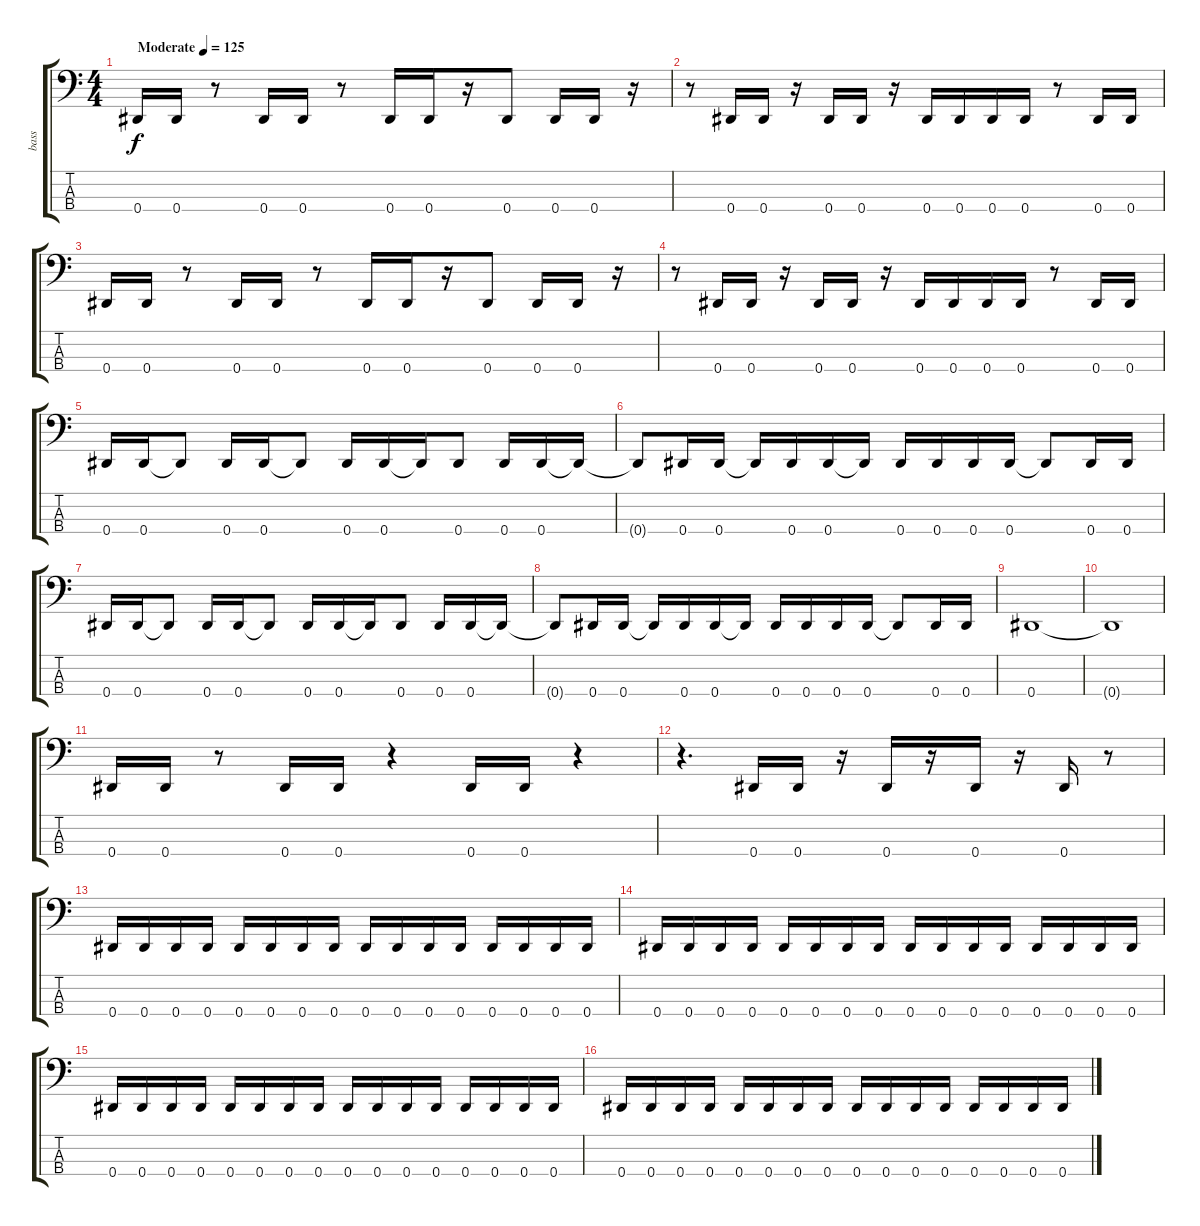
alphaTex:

\track ("bass" "bass") {instrument electricbasspick}
\staff {score tabs}
\tuning (Ab2 Eb2 Bb1 Eb1) {hide}
\ts (4 4)
\tempo (125 "Moderate")
\clef f4
\ks c
0.4.16{dy f instrument electricbasspick} 0.4.16 r.8 0.4.16 0.4.16 r.8 0.4.16 0.4.16 r.16 0.4.8 0.4.16 0.4.16 r.16 |
r.8 0.4.16 0.4.16 r.16 0.4.16 0.4.16 r.16 0.4.16 0.4.16 0.4.16 0.4.16 r.8 0.4.16 0.4.16 |
0.4.16 0.4.16 r.8 0.4.16 0.4.16 r.8 0.4.16 0.4.16 r.16 0.4.8 0.4.16 0.4.16 r.16 |
r.8 0.4.16 0.4.16 r.16 0.4.16 0.4.16 r.16 0.4.16 0.4.16 0.4.16 0.4.16 r.8 0.4.16 0.4.16 |
0.4.16 0.4.16 0.4{t}.8 0.4.16 0.4.16 0.4{t}.8 0.4.16 0.4.16 0.4{t}.16 0.4.8 0.4.16 0.4.16 0.4{t}.16 |
0.4{t}.8 0.4.16 0.4.16 0.4{t}.16 0.4.16 0.4.16 0.4{t}.16 0.4.16 0.4.16 0.4.16 0.4.16 0.4{t}.8 0.4.16 0.4.16 |
0.4.16 0.4.16 0.4{t}.8 0.4.16 0.4.16 0.4{t}.8 0.4.16 0.4.16 0.4{t}.16 0.4.8 0.4.16 0.4.16 0.4{t}.16 |
0.4{t}.8 0.4.16 0.4.16 0.4{t}.16 0.4.16 0.4.16 0.4{t}.16 0.4.16 0.4.16 0.4.16 0.4.16 0.4{t}.8 0.4.16 0.4.16 |
0.4.1 |
0.4{t}.1 |
0.4.16 0.4.16 r.8 0.4.16 0.4.16 r.4 0.4.16 0.4.16 r.4 |
r.4{d} 0.4.16 0.4.16 r.16 0.4.16 r.16 0.4.16 r.16 0.4.16 r.8 |
0.4.16 0.4.16 0.4.16 0.4.16 0.4.16 0.4.16 0.4.16 0.4.16 0.4.16 0.4.16 0.4.16 0.4.16 0.4.16 0.4.16 0.4.16 0.4.16 |
0.4.16 0.4.16 0.4.16 0.4.16 0.4.16 0.4.16 0.4.16 0.4.16 0.4.16 0.4.16 0.4.16 0.4.16 0.4.16 0.4.16 0.4.16 0.4.16 |
0.4.16 0.4.16 0.4.16 0.4.16 0.4.16 0.4.16 0.4.16 0.4.16 0.4.16 0.4.16 0.4.16 0.4.16 0.4.16 0.4.16 0.4.16 0.4.16 |
0.4.16 0.4.16 0.4.16 0.4.16 0.4.16 0.4.16 0.4.16 0.4.16 0.4.16 0.4.16 0.4.16 0.4.16 0.4.16 0.4.16 0.4.16 0.4.16
